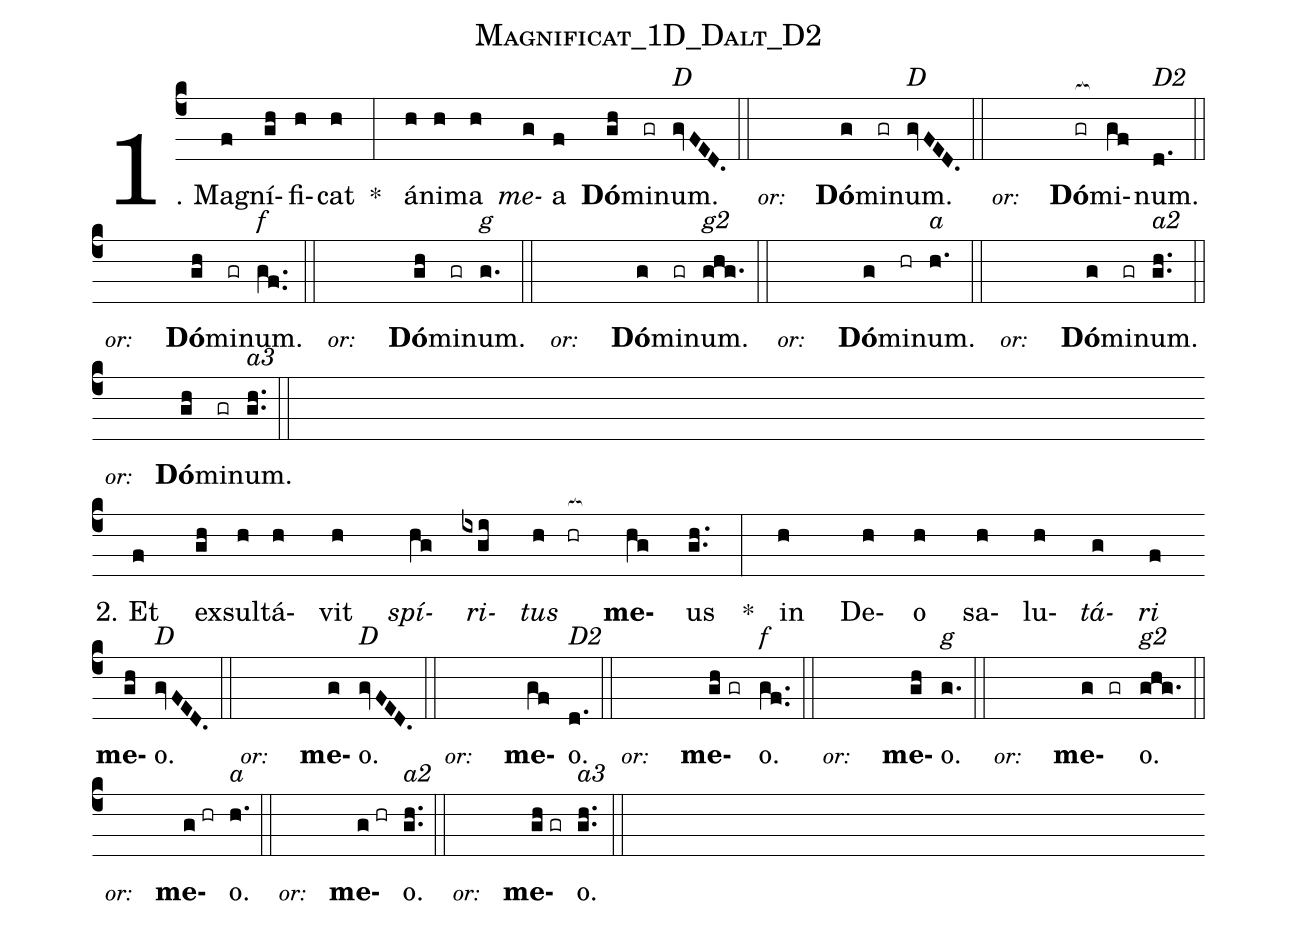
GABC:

name:Magnificat_1D_Dalt_D2;
%%
(c4) 1. Ma(f)gní(gh)fi(h)cat(h) * (:) á(h)ni(h)ma(h) <i>me</i>(g)a(f) <b>Dó</b>(gh)mi(gr)num.<alt>D</alt>(gv!/F0E0D0.) (::)

<eu> <v>\footnotesize\textit{or:}</v> (////) <b>Dó</b>(g)mi(gr)num.<alt>D</alt>(gv!/F0E0D0.) (::)

<eu> <v>\footnotesize\textit{or:}</v> (////) <b>Dó</b>(gr[ocb:1{])mi(gf[ocb:0}])num.</eu><alt>D2</alt>(d.) (::)
<eu> <v>\footnotesize\textit{or:}</v> (////) <b>Dó</b>(gh)mi(gr)num.</eu><alt>f</alt>(gf..) (::)
<eu> <v>\footnotesize\textit{or:}</v> (////) <b>Dó</b>(gh)mi(gr)num.</eu><alt>g</alt>(g.) (::)
<eu> <v>\footnotesize\textit{or:}</v> (////) <b>Dó</b>(g)mi(gr)num.</eu><alt>g2</alt>(ghg.) (::)

<eu> <v>\footnotesize\textit{or:}</v> (////) <b>Dó</b>(g)mi(hr)num.</eu><alt>a</alt>(h.) (::)

<eu> <v>\footnotesize\textit{or:}</v> (////) <b>Dó</b>(g)mi(gr)num.</eu><alt>a2</alt>(gh..) (::)

<eu> <v>\footnotesize\textit{or:}</v> (////) <b>Dó</b>(gh)mi(gr)num.</eu><alt>a3</alt>(gh..) (::) (Z-)

2. Et(f) ex(gh)sul(h)tá(h)vit(h) <i>spí</i>(hg)<i>ri</i>(ixgi)<i>tus</i>(h hr[ocb:1{]) <b>me</b>(hg[ocb:0}])us(gh..) *(:) in(h) De(h)o(h) sa(h)lu(h)<i>tá</i>(g)<i>ri</i>(f) (z-) <b>me</b>(gh)o.<alt>D</alt>(gv/FED.) (::)

<eu> <v>\footnotesize\textit{or:}</v> (////) <b>me</b>(g)o.</eu><alt>D</alt>(gv/FED.) (::)

<eu> <v>\footnotesize\textit{or:}</v> (////) <b>me</b>(gf)o.</eu><alt>D2</alt>(d.) (::)

<eu> <v>\footnotesize\textit{or:}</v> (////) <b>me</b>(gh//gr)o.</eu><alt>f</alt>(gf..) (::)

<eu> <v>\footnotesize\textit{or:}</v> (////)  <b>me</b>(gh)o.</eu><alt>g</alt>(g.) (::)

<eu> <v>\footnotesize\textit{or:}</v> (////) <b>me</b>(g gr)o.</eu><alt>g2</alt>(ghg.) (::)

<eu> <v>\footnotesize\textit{or:}</v> (////) <b>me</b>(g//hr)o.</eu><alt>a</alt>(h.) (::)

<eu> <v>\footnotesize\textit{or:}</v> (////) <b>me</b>(g//hr)o.</eu><alt>a2</alt>(gh..) (::)

<eu> <v>\footnotesize\textit{or:} </v>(////) <b>me</b>(gh//gr)o.</eu><alt>a3</alt>(gh..) (::)
